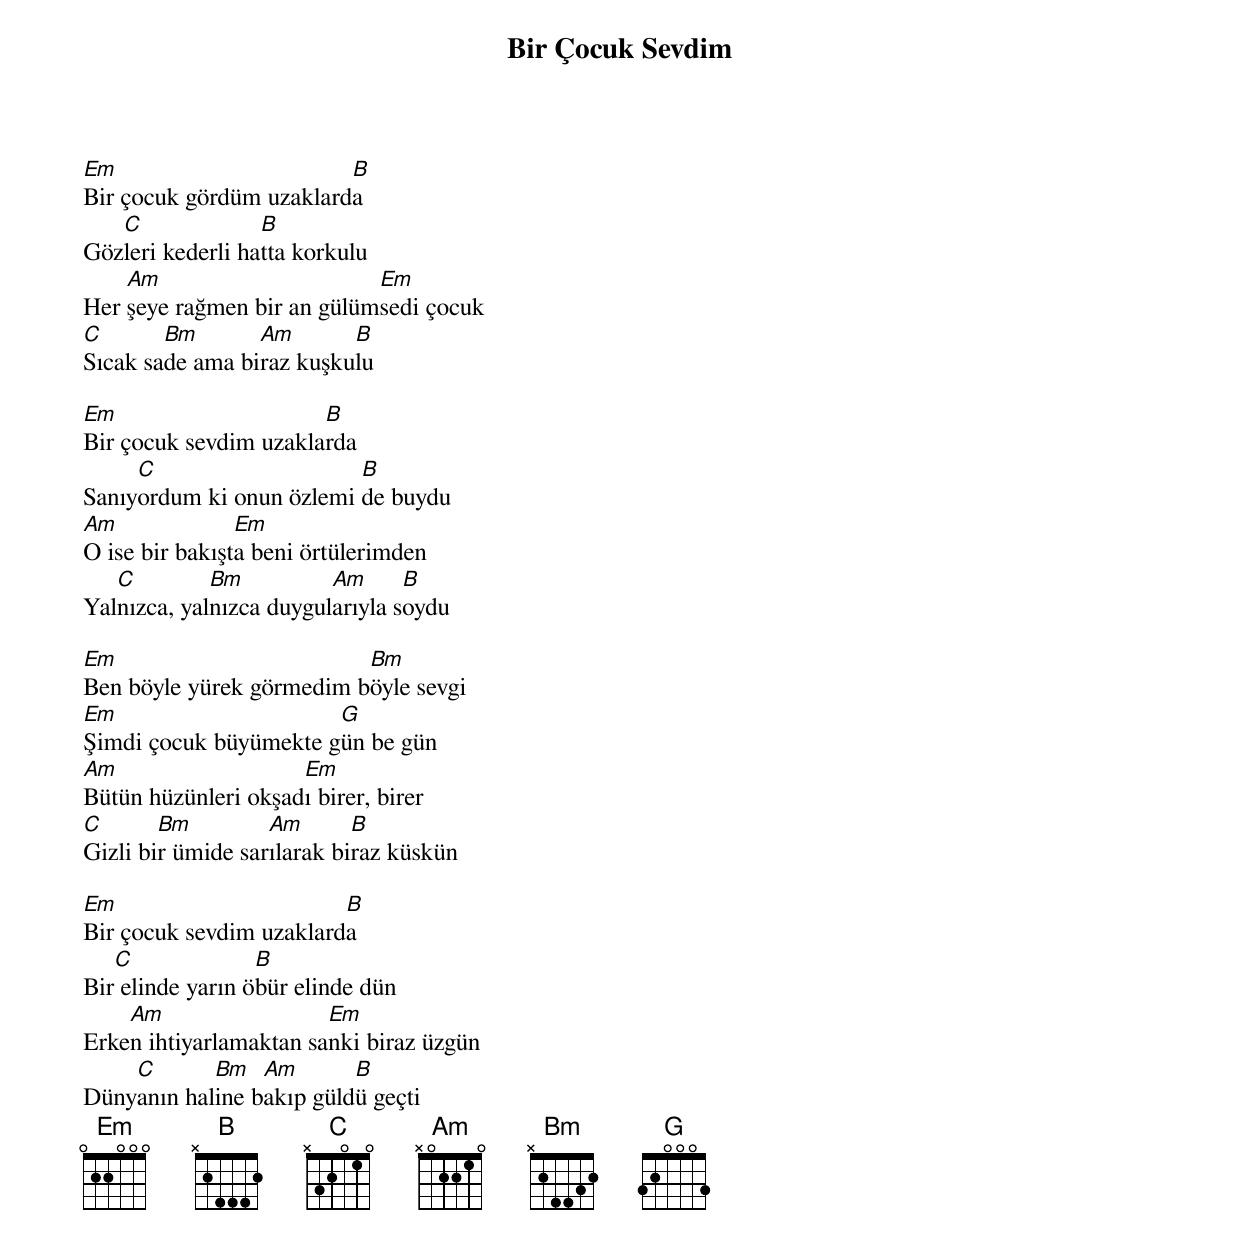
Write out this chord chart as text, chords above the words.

{title: Bir Çocuk Sevdim}
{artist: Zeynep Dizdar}

Em                       B
Bir çocuk gördüm uzaklarda
   C              B
Gözleri kederli hatta korkulu
    Am                      Em
Her şeye rağmen bir an gülümsedi çocuk
C       Bm       Am       B
Sıcak sade ama biraz kuşkulu

Em                     B
Bir çocuk sevdim uzaklarda
     C                    B
Sanıyordum ki onun özlemi de buydu
Am              Em
O ise bir bakışta beni örtülerimden
   C         Bm          Am      B
Yalnızca, yalnızca duygularıyla soydu

Em                        Bm
Ben böyle yürek görmedim böyle sevgi
Em                     G
Şimdi çocuk büyümekte gün be gün
Am                   Em
Bütün hüzünleri okşadı birer, birer
C       Bm         Am       B
Gizli bir ümide sarılarak biraz küskün

Em                       B
Bir çocuk sevdim uzaklarda
   C              B
Bir elinde yarın öbür elinde dün
    Am                  Em
Erken ihtiyarlamaktan sanki biraz üzgün
    C       Bm   Am       B
Dünyanın haline bakıp güldü geçti
